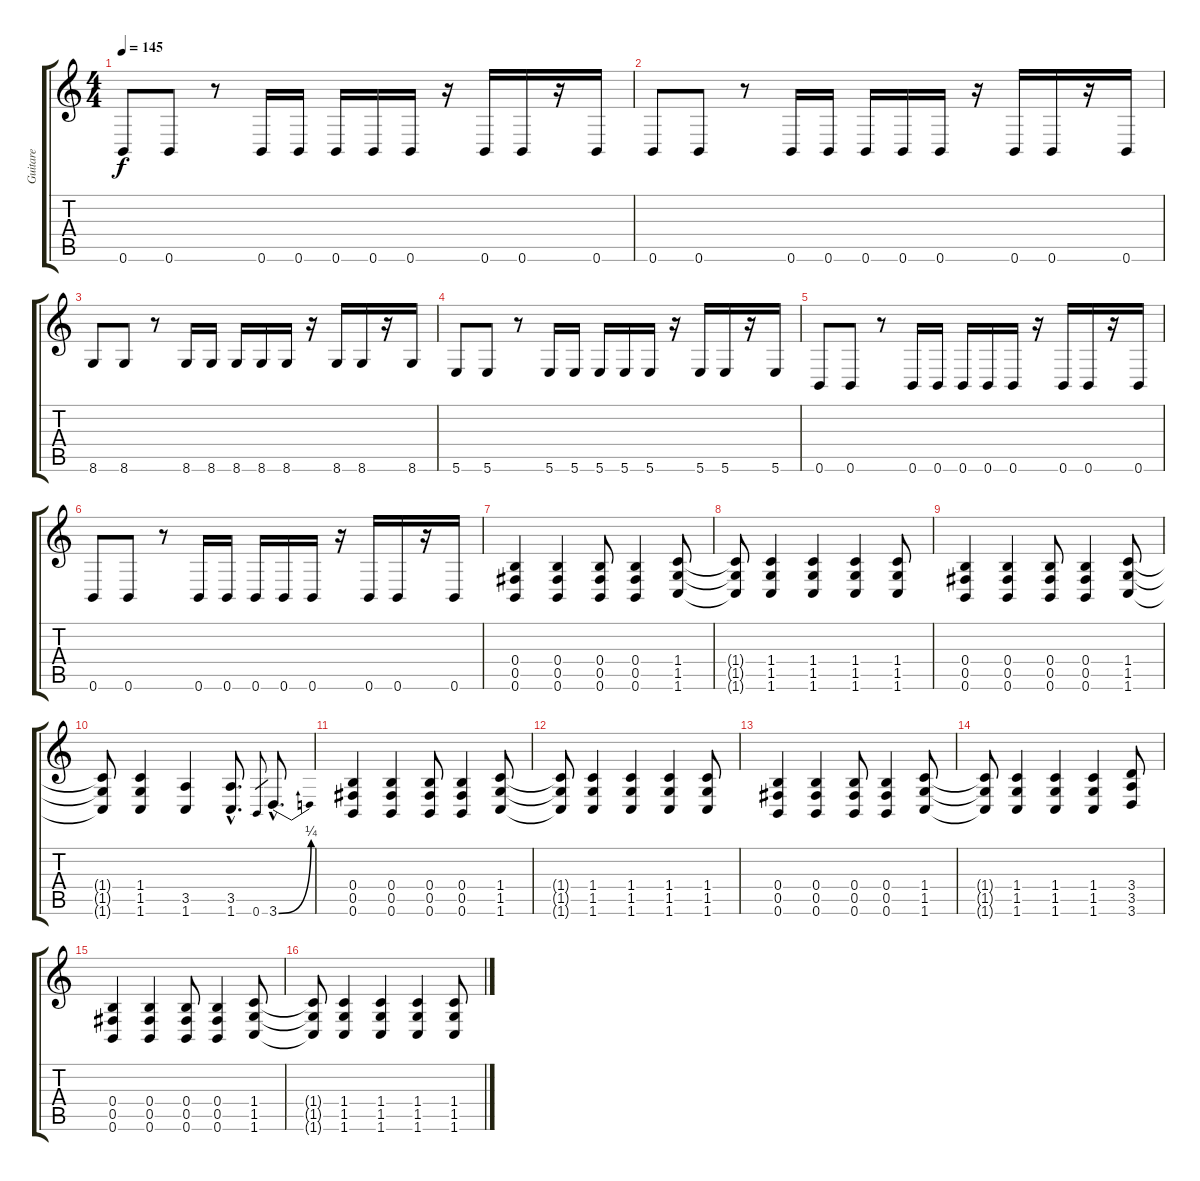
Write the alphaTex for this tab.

\track ("Guitare" "Guitare") {instrument distortionguitar}
\staff {score tabs}
\tuning (Db4 Ab3 E3 B2 Gb2 B1) {hide}
\ts (4 4)
\tempo 145
\clef g2
\ks c
0.6.8{dy f} 0.6.8 r.8 0.6.16 0.6.16 0.6.16 0.6.16 0.6.16 r.16 0.6.16 0.6.16 r.16 0.6.16 |
0.6.8 0.6.8 r.8 0.6.16 0.6.16 0.6.16 0.6.16 0.6.16 r.16 0.6.16 0.6.16 r.16 0.6.16 |
8.6.8 8.6.8 r.8 8.6.16 8.6.16 8.6.16 8.6.16 8.6.16 r.16 8.6.16 8.6.16 r.16 8.6.16 |
5.6.8 5.6.8 r.8 5.6.16 5.6.16 5.6.16 5.6.16 5.6.16 r.16 5.6.16 5.6.16 r.16 5.6.16 |
0.6.8 0.6.8 r.8 0.6.16 0.6.16 0.6.16 0.6.16 0.6.16 r.16 0.6.16 0.6.16 r.16 0.6.16 |
0.6.8 0.6.8 r.8 0.6.16 0.6.16 0.6.16 0.6.16 0.6.16 r.16 0.6.16 0.6.16 r.16 0.6.16 |
\section ("" "")
(0.4 0.5 0.6).4 (0.4 0.5 0.6).4 (0.4 0.5 0.6).8 (0.4 0.5 0.6).4 (1.4 1.5 1.6).8 |
(1.4{t} 1.5{t} 1.6{t}).8 (1.4 1.5 1.6).4 (1.4 1.5 1.6).4 (1.4 1.5 1.6).4 (1.4 1.5 1.6).8 |
(0.4 0.5 0.6).4 (0.4 0.5 0.6).4 (0.4 0.5 0.6).8 (0.4 0.5 0.6).4 (1.4 1.5 1.6).8 |
(1.4{t} 1.5{t} 1.6{t}).8 (1.4 1.5 1.6).4 (3.5 1.6).4 (3.5{hac} 1.6{hac}).8{d} 0.6.8{gr} 3.6{be (bend 0 0 60 1) hac}.8{d} |
(0.4 0.5 0.6).4 (0.4 0.5 0.6).4 (0.4 0.5 0.6).8 (0.4 0.5 0.6).4 (1.4 1.5 1.6).8 |
(1.4{t} 1.5{t} 1.6{t}).8 (1.4 1.5 1.6).4 (1.4 1.5 1.6).4 (1.4 1.5 1.6).4 (1.4 1.5 1.6).8 |
(0.4 0.5 0.6).4 (0.4 0.5 0.6).4 (0.4 0.5 0.6).8 (0.4 0.5 0.6).4 (1.4 1.5 1.6).8 |
(1.4{t} 1.5{t} 1.6{t}).8 (1.4 1.5 1.6).4 (1.4 1.5 1.6).4 (1.4 1.5 1.6).4 (3.4 3.5 3.6).8 |
(0.4 0.5 0.6).4 (0.4 0.5 0.6).4 (0.4 0.5 0.6).8 (0.4 0.5 0.6).4 (1.4 1.5 1.6).8 |
(1.4{t} 1.5{t} 1.6{t}).8 (1.4 1.5 1.6).4 (1.4 1.5 1.6).4 (1.4 1.5 1.6).4 (1.4 1.5 1.6).8
